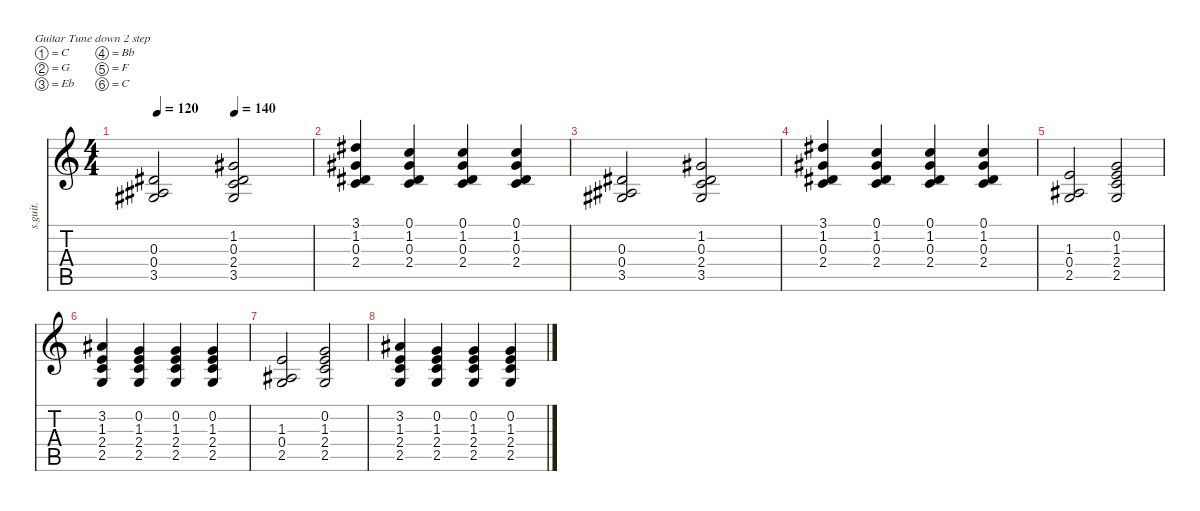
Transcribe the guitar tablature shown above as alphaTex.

\defaultSystemsLayout 4
\hideDynamics
\bracketExtendMode nobrackets
\otherSystemsTrackNameOrientation horizontal
\track ("Steel Guitar" "s.guit.") {instrument acousticguitarsteel}
\staff {score tabs}
\tuning (C4 G3 Eb3 Bb2 F2 C2)
\ts (4 4)
\tempo 120
\tempo (140 0.5)
\clef g2
\ks c
(3.5{acc #} 0.4{acc #} 0.3{acc #}).2{dy mf instrument acousticguitarsteel beam Up} (3.5{acc #} 2.4 0.3{acc #} 1.2{acc #}).2{beam Up} |
(2.4 0.3{acc #} 1.2{acc #} 3.1{acc #}).4{beam Up} (0.1 1.2{acc #} 0.3{acc #} 2.4).4{beam Up} (0.1 1.2{acc #} 0.3{acc #} 2.4).4{beam Up} (0.1 1.2{acc #} 0.3{acc #} 2.4).4{beam Up} |
(3.5{acc #} 0.4{acc #} 0.3{acc #}).2{beam Up} (3.5{acc #} 2.4 0.3{acc #} 1.2{acc #}).2{beam Up} |
(2.4 0.3{acc #} 1.2{acc #} 3.1{acc #}).4{beam Up} (0.1 1.2{acc #} 0.3{acc #} 2.4).4{beam Up} (0.1 1.2{acc #} 0.3{acc #} 2.4).4{beam Up} (0.1 1.2{acc #} 0.3{acc #} 2.4).4{beam Up} |
(2.5 0.4{acc #} 1.3).2{beam Up} (2.5 2.4 1.3 0.2).2{beam Up} |
(2.5 2.4 1.3 3.2{acc #}).4{beam Up} (2.5 2.4 1.3 0.2).4{beam Up} (2.5 2.4 1.3 0.2).4{beam Up} (2.5 2.4 1.3 0.2).4{beam Up} |
(2.5 0.4{acc #} 1.3).2{beam Up} (2.5 2.4 1.3 0.2).2{beam Up} |
(2.5 2.4 1.3 3.2{acc #}).4{beam Up} (2.5 2.4 1.3 0.2).4{beam Up} (2.5 2.4 1.3 0.2).4{beam Up} (2.5 2.4 1.3 0.2).4{beam Up}
